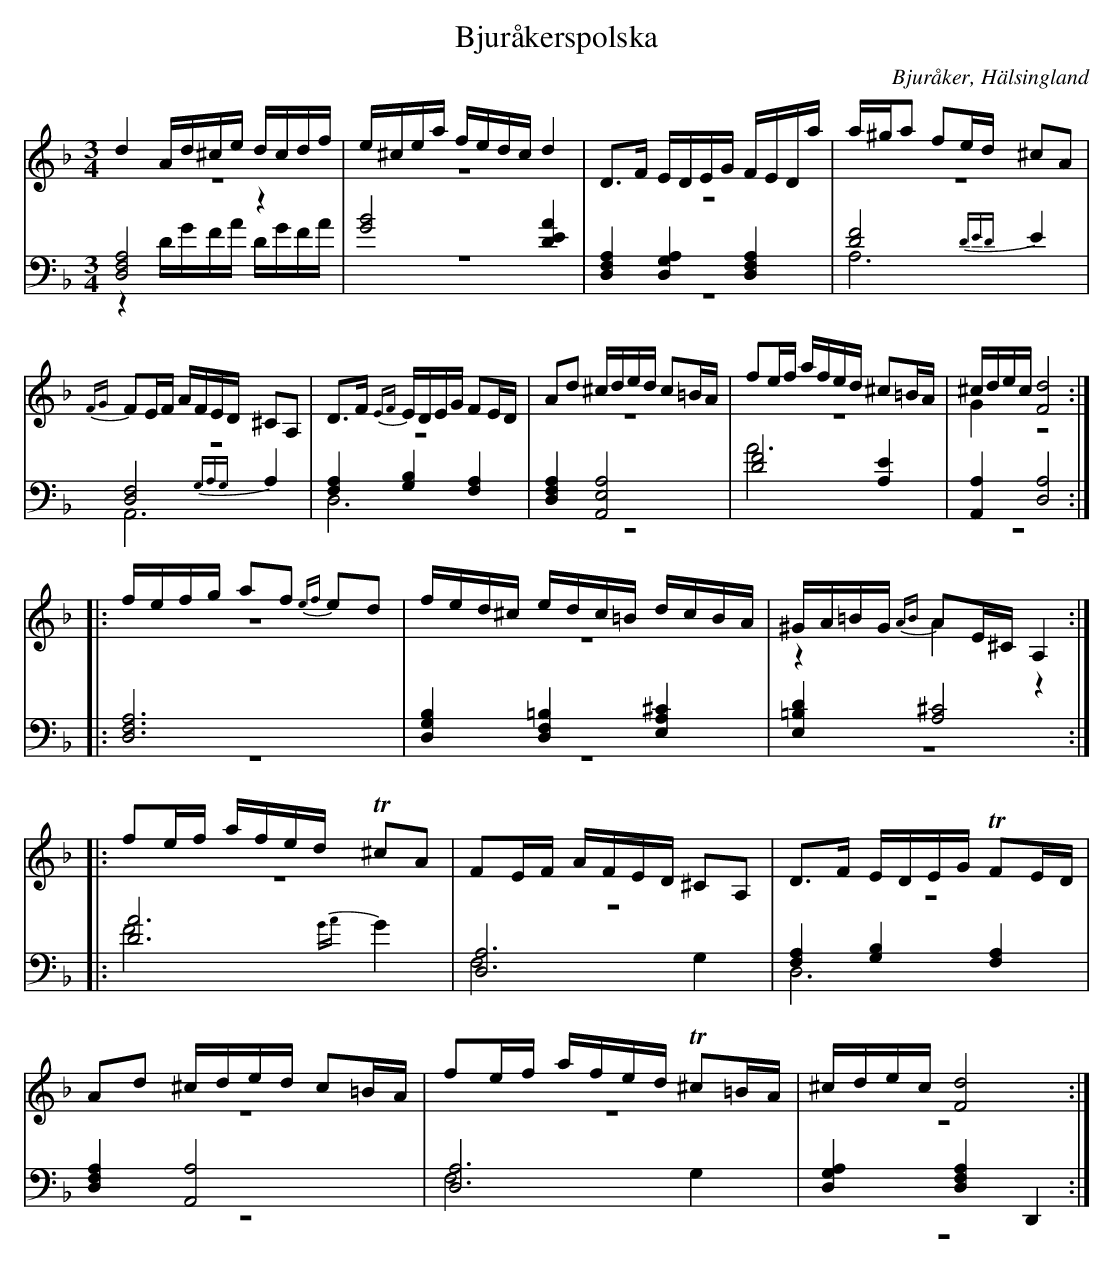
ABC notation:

X:1
T: Bjuråkerspolska
O: Bjuråker, Hälsingland
M: 3/4
L: 1/16
K: Dm
V:1
V:2 merge
V:3
V:4 merge
V:1
d4 Ad^ce dcdf |e^cea fedc d4|D2>F2 EDEG FEDa|a^ga2 f2ed ^c2A2|
{FG}F2EF AFED ^C2A,2|D2>F2 {EF}EDEG F2ED|A2d2 ^cded c2=BA|f2ef afed ^c2=BA|^cdec [F8d8]:|
|:fefg a2f2 {ef}e2d2 |fed^c edc=B dcBA|^GA=BG {AB}A2E^C A,4:|
|:f2ef afed T^c2A2|F2EF AFED ^C2A,2|D2>F2 EDEG TF2ED|
A2d2 ^cded c2=BA|f2ef afed T^c2=BA|^cdec [F8d8]:|
V:2
z12|z12|z12|z12|
z12|z12|z12|z12|G4 z8:|
|:z12|z12|z4 A4 z4:|
|:z12|z12|z12|
z12|z12|z12:|
V:3 clef=bass
[D,8F,8A,8] z4|[G8B8] [D4E4A4]|[D,4F,4A,4] [D,4G,4A,4] [D,4F,4A,4]|[D8F8] {DED}E4|
[D,8F,8] {G,A,G,}A,4|[F,4A,4] [G,4B,4] [F,4A,4]|[D,4F,4A,4] [A,,8E,8A,8]|[D8F8] [A,4E4]|[A,,4A,4] [D,8A,8]:|
|:[D,12F,12A,12]|[D,4G,4B,4] [D,4F,4=B,4][E,4A,4^C4]|[E,4=B,4D4] [A,8^C8]:|
|:[D12A12]|[D,12A,12]|[F,4A,4] [G,4B,4] [F,4A,4]|
[D,4F,4A,4] [A,,8A,8]|[D,12A,12]|[D,4G,4A,4] [D,4F,4A,4] D,,4:|
V:4 clef=bass
z4 DGFA DGFA|z12|z12|A,12|
A,,12|D,12|z12|A12|z12:|
|:z12|z12|z12:|
|:F8 {GA}G4|F,8 G,4|D,12|
z12|F,8 G,4|z12:|
